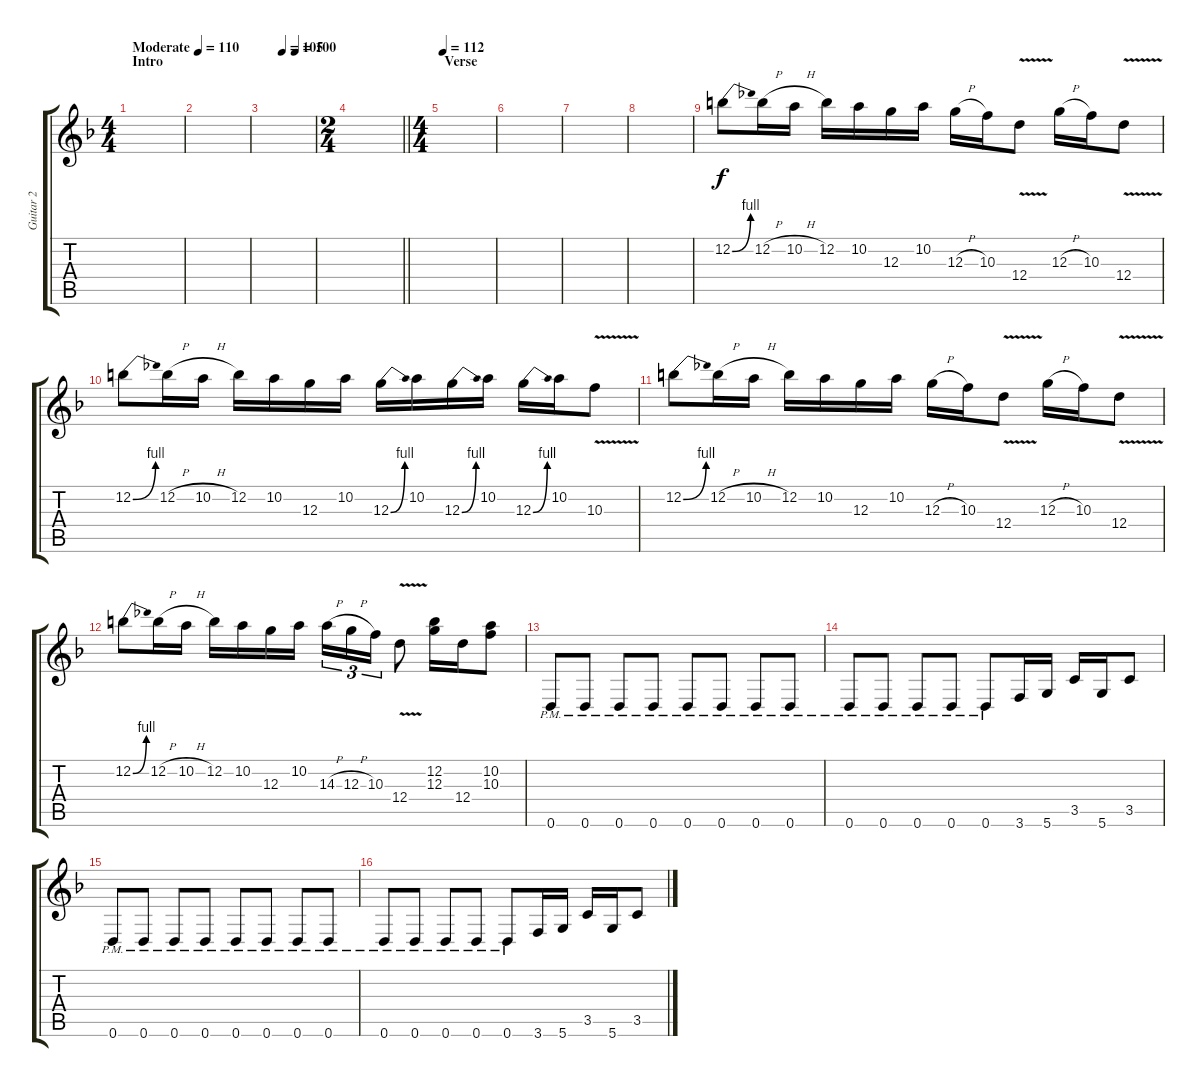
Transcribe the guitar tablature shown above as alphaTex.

\track ("Guitar 2" "Guitar 2") {instrument overdrivenguitar}
\staff {score tabs}
\tuning (E4 B3 G3 D3 A2 D2) {hide}
\ts (4 4)
\section ("" "Intro")
\tempo (110 "Moderate")
\clef g2
\ks dminor
|
|
\tempo (105 0.375)
\tempo (100 0.625)
|
\ts (2 4)
\barLineRight lightlight
|
\ts (4 4)
\section ("" "Verse")
\tempo 112
|
|
|
|
12.2{be (bend 0 0 60 4)}.8 12.2{h}.16 10.2{h}.16 12.2.16 10.2.16 12.3.16 10.2.16 12.3{h}.16 10.3.16 12.4{v}.8 12.3{h}.16 10.3.16 12.4{v}.8 |
12.2{be (bend 0 0 60 4)}.8 12.2{h}.16 10.2{h}.16 12.2.16 10.2.16 12.3.16 10.2.16 12.3{be (bend 0 0 60 4)}.16 10.2.16 12.3{be (bend 0 0 60 4)}.16 10.2.16 12.3{be (bend 0 0 60 4)}.16 10.2.16 10.3{v}.8 |
12.2{be (bend 0 0 60 4)}.8 12.2{h}.16 10.2{h}.16 12.2.16 10.2.16 12.3.16 10.2.16 12.3{h}.16 10.3.16 12.4{v}.8 12.3{h}.16 10.3.16 12.4{v}.8 |
12.2{be (bend 0 0 60 4)}.8 12.2{h}.16 10.2{h}.16 12.2.16 10.2.16 12.3.16 10.2.16 14.3{h}.16{tu (3 2)} 12.3{h}.16{tu (3 2)} 10.3.16{tu (3 2)} 12.4{v}.8 (12.2 12.3).16 12.4.16 (10.2 10.3).8 |
0.6{pm}.8 0.6{pm}.8 0.6{pm}.8 0.6{pm}.8 0.6{pm}.8 0.6{pm}.8 0.6{pm}.8 0.6{pm}.8 |
0.6{pm}.8 0.6{pm}.8 0.6{pm}.8 0.6{pm}.8 0.6{pm}.8 3.6.16 5.6.16 3.5.16 5.6.16 3.5.8 |
0.6{pm}.8 0.6{pm}.8 0.6{pm}.8 0.6{pm}.8 0.6{pm}.8 0.6{pm}.8 0.6{pm}.8 0.6{pm}.8 |
0.6{pm}.8 0.6{pm}.8 0.6{pm}.8 0.6{pm}.8 0.6{pm}.8 3.6.16 5.6.16 3.5.16 5.6.16 3.5.8
